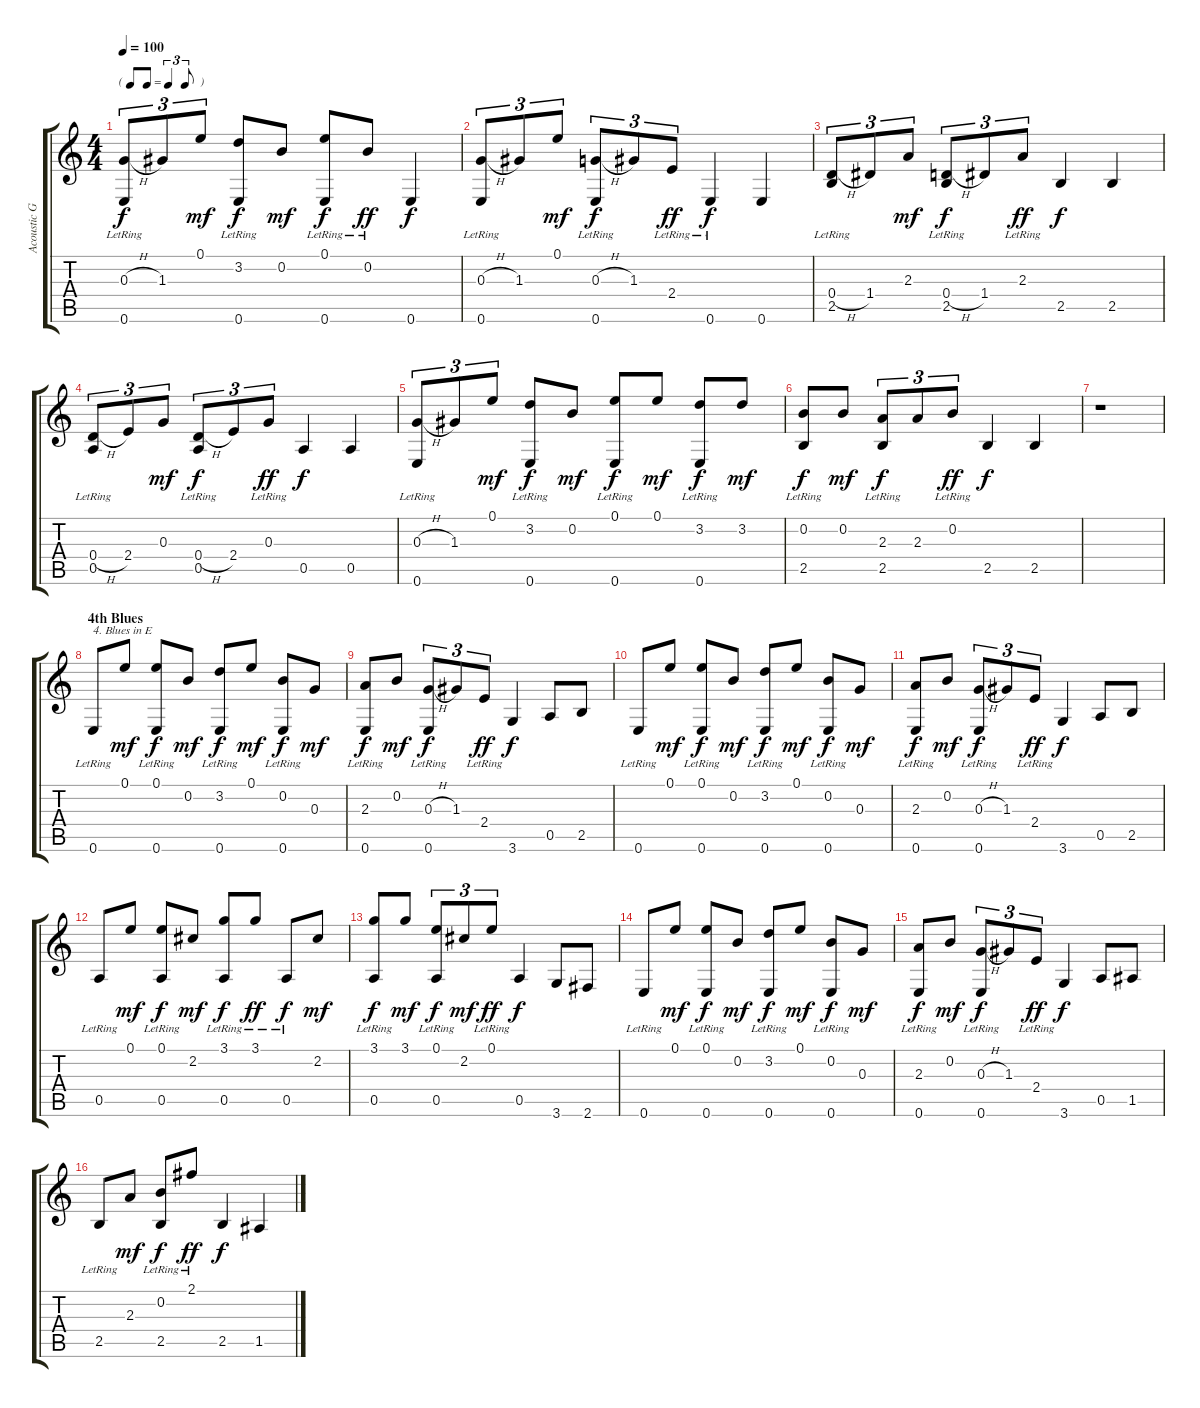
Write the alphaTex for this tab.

\track ("Acoustic Guitar" "Acoustic G") {instrument acousticguitarsteel}
\staff {score tabs}
\tuning (E4 B3 G3 D3 A2 E2) {hide}
\ts (4 4)
\tf triplet8th
\tempo 100
\clef g2
\ks c
(0.3{h} 0.6{lr}).8{tu (3 2) dy f} 1.3.8{tu (3 2)} 0.1.8{tu (3 2) dy mf} (3.2 0.6{lr}).8{dy f} 0.2.8{dy mf} (0.1 0.6{lr}).8{dy f} 0.2{lr}.8{dy ff} 0.6.4{dy f} |
(0.3{h} 0.6{lr}).8{tu (3 2)} 1.3.8{tu (3 2)} 0.1.8{tu (3 2) dy mf} (0.3{h} 0.6{lr}).8{tu (3 2) dy f} 1.3.8{tu (3 2)} 2.4{lr}.8{tu (3 2) dy ff} 0.6{lr}.4{dy f} 0.6.4 |
(0.4{h} 2.5{lr}).8{tu (3 2)} 1.4.8{tu (3 2)} 2.3.8{tu (3 2) dy mf} (0.4{h} 2.5{lr}).8{tu (3 2) dy f} 1.4.8{tu (3 2)} 2.3{lr}.8{tu (3 2) dy ff} 2.5.4{dy f} 2.5.4 |
(0.4{h} 0.5{lr}).8{tu (3 2)} 2.4.8{tu (3 2)} 0.3.8{tu (3 2) dy mf} (0.4{h} 0.5{lr}).8{tu (3 2) dy f} 2.4.8{tu (3 2)} 0.3{lr}.8{tu (3 2) dy ff} 0.5.4{dy f} 0.5.4 |
(0.3{h} 0.6{lr}).8{tu (3 2)} 1.3.8{tu (3 2)} 0.1.8{tu (3 2) dy mf} (3.2 0.6{lr}).8{dy f} 0.2.8{dy mf} (0.1 0.6{lr}).8{dy f} 0.1.8{dy mf} (3.2 0.6{lr}).8{dy f} 3.2.8{dy mf} |
(0.2 2.5{lr}).8{dy f} 0.2.8{dy mf} (2.3 2.5{lr}).8{tu (3 2) dy f} 2.3.8{tu (3 2)} 0.2{lr}.8{tu (3 2) dy ff} 2.5.4{dy f} 2.5.4 |
r.1 |
\section ("" "4th Blues")
0.6{lr}.8{txt "4. Blues in E"} 0.1.8{dy mf} (0.1 0.6{lr}).8{dy f} 0.2.8{dy mf} (3.2 0.6{lr}).8{dy f} 0.1.8{dy mf} (0.2 0.6{lr}).8{dy f} 0.3.8{dy mf} |
(2.3 0.6{lr}).8{dy f} 0.2.8{dy mf} (0.3{h} 0.6{lr}).8{tu (3 2) dy f} 1.3.8{tu (3 2)} 2.4{lr}.8{tu (3 2) dy ff} 3.6.4{dy f} 0.5.8 2.5.8 |
0.6{lr}.8 0.1.8{dy mf} (0.1 0.6{lr}).8{dy f} 0.2.8{dy mf} (3.2 0.6{lr}).8{dy f} 0.1.8{dy mf} (0.2 0.6{lr}).8{dy f} 0.3.8{dy mf} |
(2.3 0.6{lr}).8{dy f} 0.2.8{dy mf} (0.3{h} 0.6{lr}).8{tu (3 2) dy f} 1.3.8{tu (3 2)} 2.4{lr}.8{tu (3 2) dy ff} 3.6.4{dy f} 0.5.8 2.5.8 |
0.5{lr}.8 0.1.8{dy mf} (0.1 0.5{lr}).8{dy f} 2.2.8{dy mf} (3.1 0.5{lr}).8{dy f} 3.1{lr}.8{dy ff} 0.5{lr}.8{dy f} 2.2.8{dy mf} |
(3.1 0.5{lr}).8{dy f} 3.1.8{dy mf} (0.1 0.5{lr}).8{tu (3 2) dy f} 2.2.8{tu (3 2) dy mf} 0.1{lr}.8{tu (3 2) dy ff} 0.5.4{dy f} 3.6.8 2.6.8 |
0.6{lr}.8 0.1.8{dy mf} (0.1 0.6{lr}).8{dy f} 0.2.8{dy mf} (3.2 0.6{lr}).8{dy f} 0.1.8{dy mf} (0.2 0.6{lr}).8{dy f} 0.3.8{dy mf} |
(2.3 0.6{lr}).8{dy f} 0.2.8{dy mf} (0.3{h} 0.6{lr}).8{tu (3 2) dy f} 1.3.8{tu (3 2)} 2.4{lr}.8{tu (3 2) dy ff} 3.6.4{dy f} 0.5.8 1.5.8 |
2.5{lr}.8 2.3.8{dy mf} (0.2 2.5{lr}).8{dy f} 2.1{lr}.8{dy ff} 2.5.4{dy f} 1.5.4
